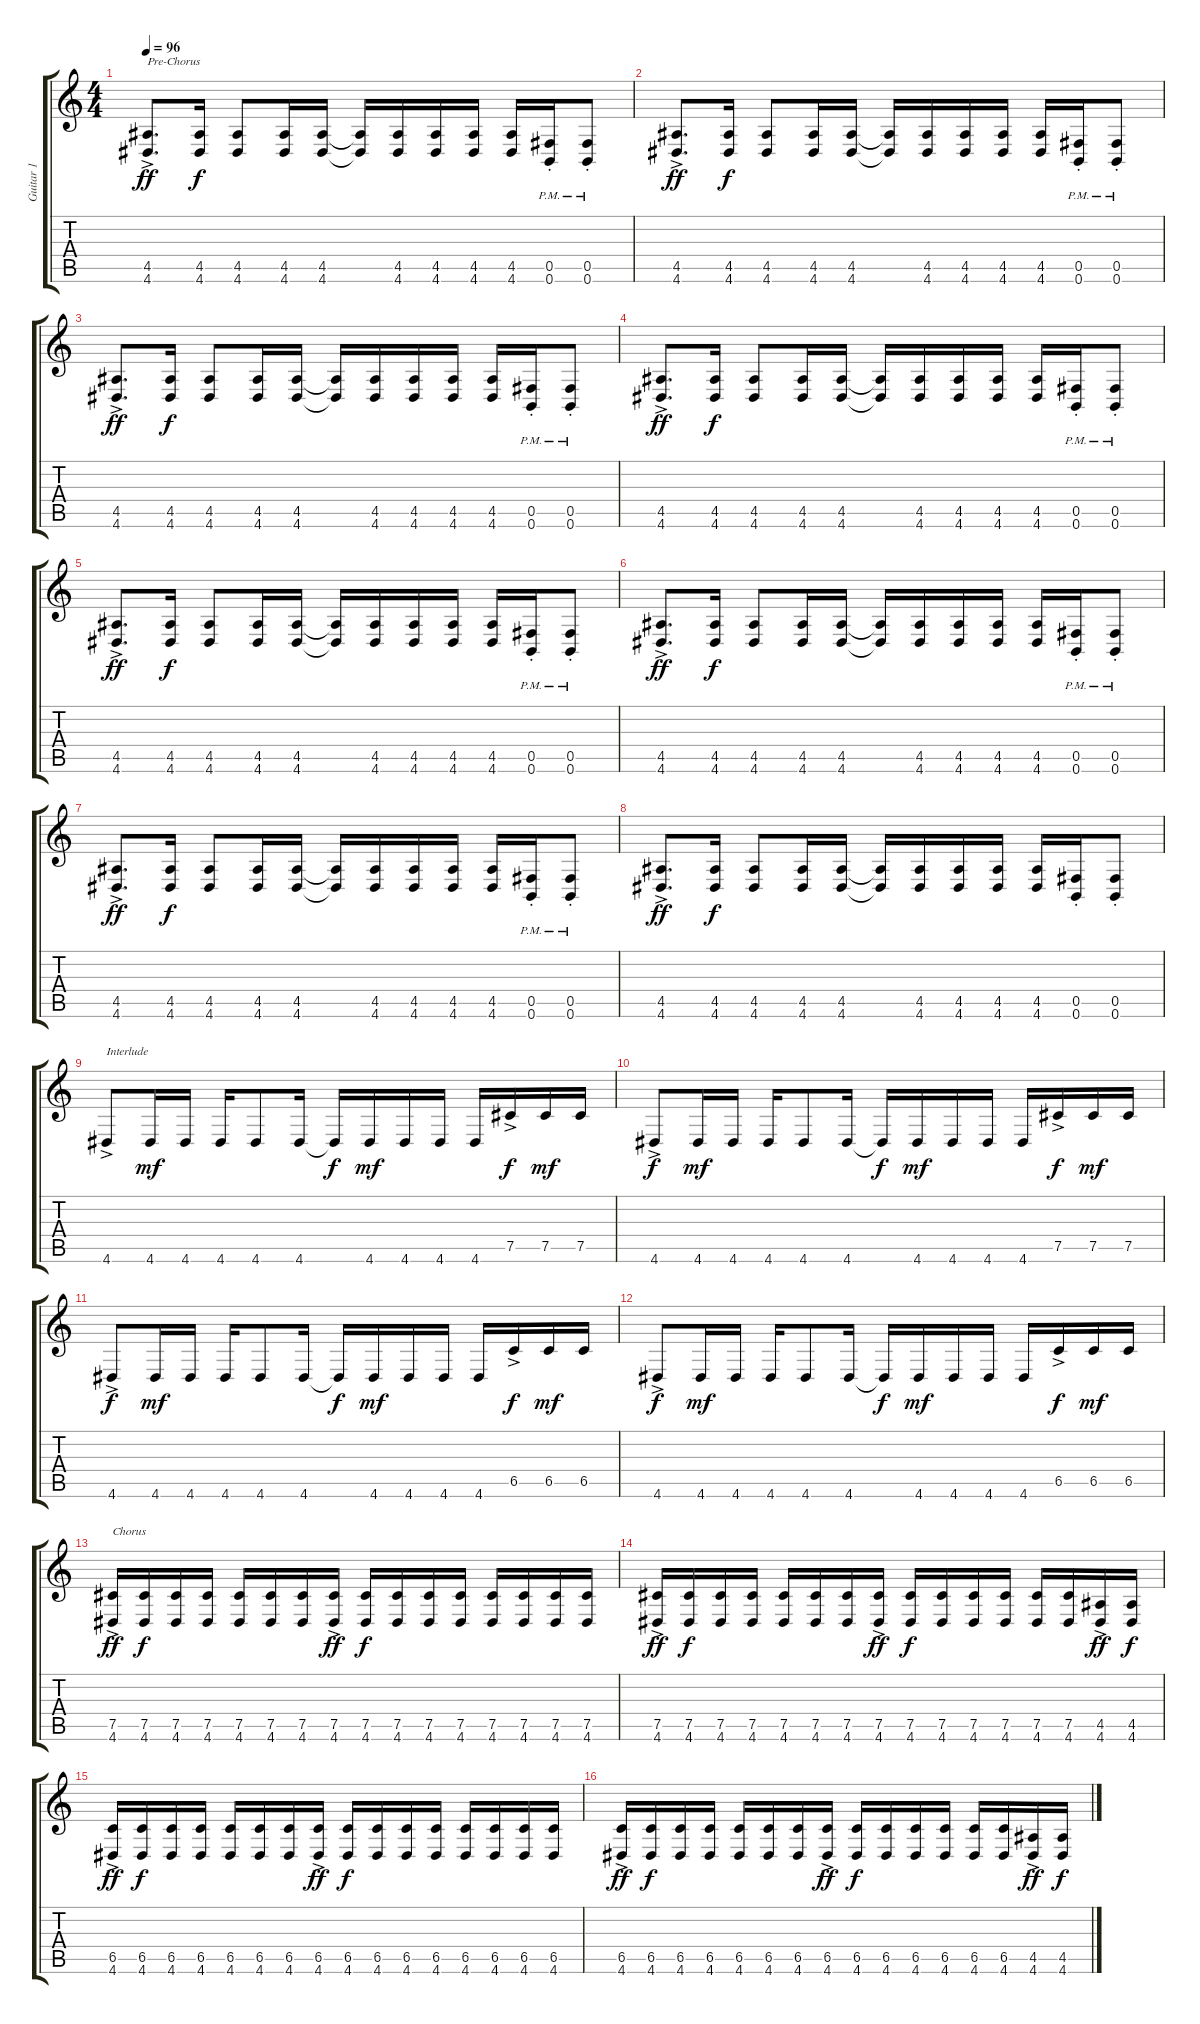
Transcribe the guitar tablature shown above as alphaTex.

\track ("Guitar 1" "Guitar 1") {instrument distortionguitar}
\staff {score tabs}
\tuning (Db4 Ab3 E3 B2 Gb2 B1) {hide}
\ts (4 4)
\tempo 96
\clef g2
\ks c
(4.5{ac} 4.6{ac}).8{d txt "Pre-Chorus" dy ff} (4.5 4.6).16{dy f} (4.5 4.6).8 (4.5 4.6).16 (4.5 4.6).16 (4.5{t} 4.6{t}).16 (4.5 4.6).16 (4.5 4.6).16 (4.5 4.6).16 (4.5 4.6).16 (0.5{pm st} 0.6{pm st}).16 (0.5{pm st} 0.6{pm st}).8 |
(4.5{ac} 4.6{ac}).8{d dy ff} (4.5 4.6).16{dy f} (4.5 4.6).8 (4.5 4.6).16 (4.5 4.6).16 (4.5{t} 4.6{t}).16 (4.5 4.6).16 (4.5 4.6).16 (4.5 4.6).16 (4.5 4.6).16 (0.5{pm st} 0.6{pm st}).16 (0.5{pm st} 0.6{pm st}).8 |
(4.5{ac} 4.6{ac}).8{d dy ff} (4.5 4.6).16{dy f} (4.5 4.6).8 (4.5 4.6).16 (4.5 4.6).16 (4.5{t} 4.6{t}).16 (4.5 4.6).16 (4.5 4.6).16 (4.5 4.6).16 (4.5 4.6).16 (0.5{pm st} 0.6{pm st}).16 (0.5{pm st} 0.6{pm st}).8 |
(4.5{ac} 4.6{ac}).8{d dy ff} (4.5 4.6).16{dy f} (4.5 4.6).8 (4.5 4.6).16 (4.5 4.6).16 (4.5{t} 4.6{t}).16 (4.5 4.6).16 (4.5 4.6).16 (4.5 4.6).16 (4.5 4.6).16 (0.5{pm st} 0.6{pm st}).16 (0.5{pm st} 0.6{pm st}).8 |
(4.5{ac} 4.6{ac}).8{d dy ff} (4.5 4.6).16{dy f} (4.5 4.6).8 (4.5 4.6).16 (4.5 4.6).16 (4.5{t} 4.6{t}).16 (4.5 4.6).16 (4.5 4.6).16 (4.5 4.6).16 (4.5 4.6).16 (0.5{pm st} 0.6{pm st}).16 (0.5{pm st} 0.6{pm st}).8 |
(4.5{ac} 4.6{ac}).8{d dy ff} (4.5 4.6).16{dy f} (4.5 4.6).8 (4.5 4.6).16 (4.5 4.6).16 (4.5{t} 4.6{t}).16 (4.5 4.6).16 (4.5 4.6).16 (4.5 4.6).16 (4.5 4.6).16 (0.5{pm st} 0.6{pm st}).16 (0.5{pm st} 0.6{pm st}).8 |
(4.5{ac} 4.6{ac}).8{d dy ff} (4.5 4.6).16{dy f} (4.5 4.6).8 (4.5 4.6).16 (4.5 4.6).16 (4.5{t} 4.6{t}).16 (4.5 4.6).16 (4.5 4.6).16 (4.5 4.6).16 (4.5 4.6).16 (0.5{pm st} 0.6{pm st}).16 (0.5{pm st} 0.6{pm st}).8 |
(4.5{ac} 4.6{ac}).8{d dy ff} (4.5 4.6).16{dy f} (4.5 4.6).8 (4.5 4.6).16 (4.5 4.6).16 (4.5{t} 4.6{t}).16 (4.5 4.6).16 (4.5 4.6).16 (4.5 4.6).16 (4.5 4.6).16 (0.5{st} 0.6{st}).16 (0.5{st} 0.6{st}).8 |
4.6{ac}.8{txt "Interlude"} 4.6.16{dy mf} 4.6.16 4.6.16 4.6.8 4.6.16 4.6{t}.16{dy f} 4.6.16{dy mf} 4.6.16 4.6.16 4.6.16 7.5{ac}.16{dy f} 7.5.16{dy mf} 7.5.16 |
4.6{ac}.8{dy f} 4.6.16{dy mf} 4.6.16 4.6.16 4.6.8 4.6.16 4.6{t}.16{dy f} 4.6.16{dy mf} 4.6.16 4.6.16 4.6.16 7.5{ac}.16{dy f} 7.5.16{dy mf} 7.5.16 |
4.6{ac}.8{dy f} 4.6.16{dy mf} 4.6.16 4.6.16 4.6.8 4.6.16 4.6{t}.16{dy f} 4.6.16{dy mf} 4.6.16 4.6.16 4.6.16 6.5{ac}.16{dy f} 6.5.16{dy mf} 6.5.16 |
4.6{ac}.8{dy f} 4.6.16{dy mf} 4.6.16 4.6.16 4.6.8 4.6.16 4.6{t}.16{dy f} 4.6.16{dy mf} 4.6.16 4.6.16 4.6.16 6.5{ac}.16{dy f} 6.5.16{dy mf} 6.5.16 |
(7.5{ac} 4.6{ac}).16{txt "Chorus" dy ff} (7.5 4.6).16{dy f} (7.5 4.6).16 (7.5 4.6).16 (7.5 4.6).16 (7.5 4.6).16 (7.5 4.6).16 (7.5{ac} 4.6{ac}).16{dy ff} (7.5 4.6).16{dy f} (7.5 4.6).16 (7.5 4.6).16 (7.5 4.6).16 (7.5 4.6).16 (7.5 4.6).16 (7.5 4.6).16 (7.5 4.6).16 |
(7.5{ac} 4.6{ac}).16{dy ff} (7.5 4.6).16{dy f} (7.5 4.6).16 (7.5 4.6).16 (7.5 4.6).16 (7.5 4.6).16 (7.5 4.6).16 (7.5{ac} 4.6{ac}).16{dy ff} (7.5 4.6).16{dy f} (7.5 4.6).16 (7.5 4.6).16 (7.5 4.6).16 (7.5 4.6).16 (7.5 4.6).16 (4.5{ac} 4.6{ac}).16{dy ff} (4.5 4.6).16{dy f} |
(6.5{ac} 4.6{ac}).16{dy ff} (6.5 4.6).16{dy f} (6.5 4.6).16 (6.5 4.6).16 (6.5 4.6).16 (6.5 4.6).16 (6.5 4.6).16 (6.5{ac} 4.6{ac}).16{dy ff} (6.5 4.6).16{dy f} (6.5 4.6).16 (6.5 4.6).16 (6.5 4.6).16 (6.5 4.6).16 (6.5 4.6).16 (6.5 4.6).16 (6.5 4.6).16 |
(6.5{ac} 4.6{ac}).16{dy ff} (6.5 4.6).16{dy f} (6.5 4.6).16 (6.5 4.6).16 (6.5 4.6).16 (6.5 4.6).16 (6.5 4.6).16 (6.5{ac} 4.6{ac}).16{dy ff} (6.5 4.6).16{dy f} (6.5 4.6).16 (6.5 4.6).16 (6.5 4.6).16 (6.5 4.6).16 (6.5 4.6).16 (4.5{ac} 4.6{ac}).16{dy ff} (4.5 4.6).16{dy f}
